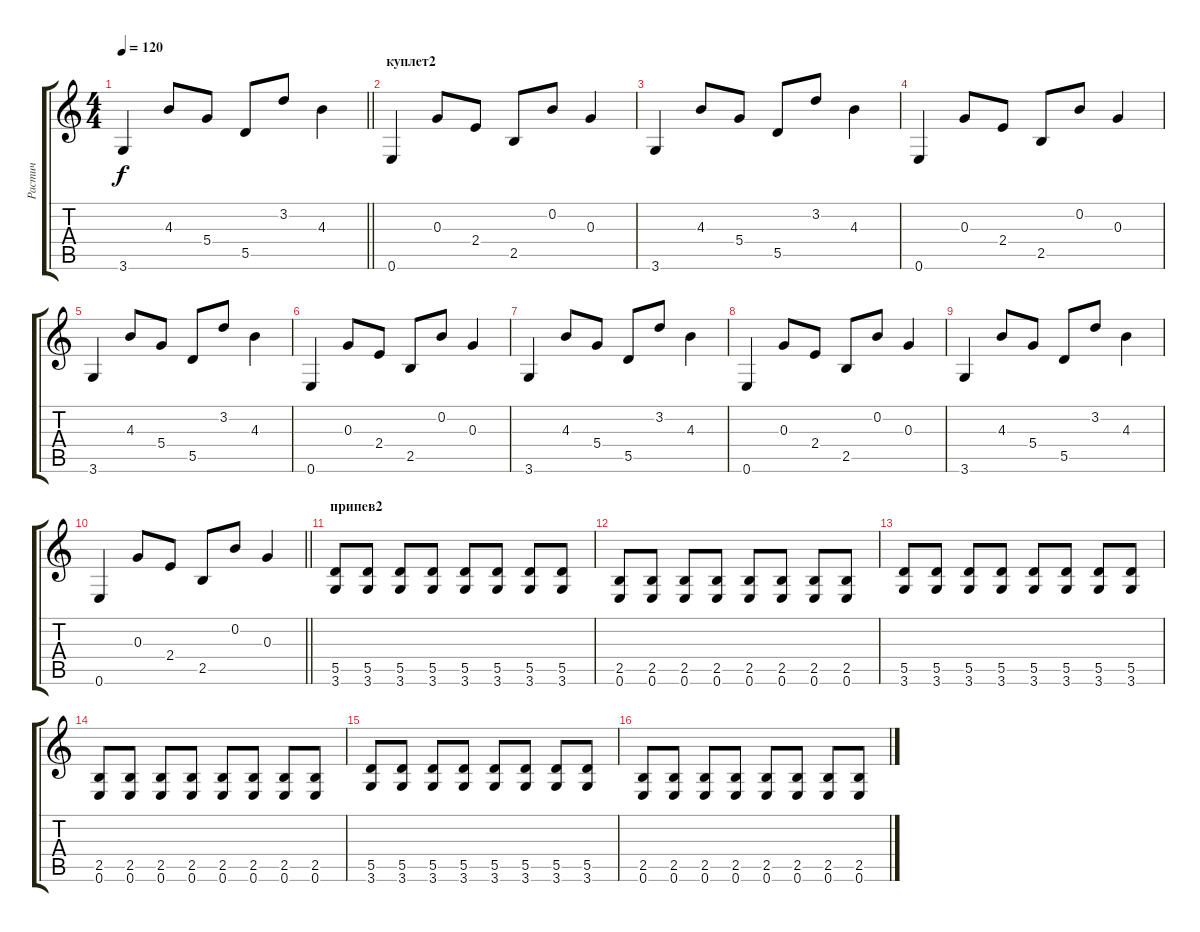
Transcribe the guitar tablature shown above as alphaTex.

\track ("Растич" "Растич") {instrument distortionguitar}
\staff {score tabs}
\tuning (E4 B3 G3 D3 A2 E2) {hide}
\ts (4 4)
\tempo 120
\clef g2
\barLineRight lightlight
\ks c
3.6.4{dy f} 4.3.8 5.4.8 5.5.8 3.2.8 4.3.4 |
\section ("" "куплет2")
0.6.4 0.3.8 2.4.8 2.5.8 0.2.8 0.3.4 |
3.6.4 4.3.8 5.4.8 5.5.8 3.2.8 4.3.4 |
0.6.4 0.3.8 2.4.8 2.5.8 0.2.8 0.3.4 |
3.6.4 4.3.8 5.4.8 5.5.8 3.2.8 4.3.4 |
0.6.4 0.3.8 2.4.8 2.5.8 0.2.8 0.3.4 |
3.6.4 4.3.8 5.4.8 5.5.8 3.2.8 4.3.4 |
0.6.4 0.3.8 2.4.8 2.5.8 0.2.8 0.3.4 |
3.6.4 4.3.8 5.4.8 5.5.8 3.2.8 4.3.4 |
\barLineRight lightlight
0.6.4 0.3.8 2.4.8 2.5.8 0.2.8 0.3.4 |
\section ("" "припев2")
(5.5 3.6).8{instrument distortionguitar} (5.5 3.6).8 (5.5 3.6).8 (5.5 3.6).8 (5.5 3.6).8 (5.5 3.6).8 (5.5 3.6).8 (5.5 3.6).8 |
(2.5 0.6).8 (2.5 0.6).8 (2.5 0.6).8 (2.5 0.6).8 (2.5 0.6).8 (2.5 0.6).8 (2.5 0.6).8 (2.5 0.6).8 |
(5.5 3.6).8 (5.5 3.6).8 (5.5 3.6).8 (5.5 3.6).8 (5.5 3.6).8 (5.5 3.6).8 (5.5 3.6).8 (5.5 3.6).8 |
(2.5 0.6).8 (2.5 0.6).8 (2.5 0.6).8 (2.5 0.6).8 (2.5 0.6).8 (2.5 0.6).8 (2.5 0.6).8 (2.5 0.6).8 |
(5.5 3.6).8 (5.5 3.6).8 (5.5 3.6).8 (5.5 3.6).8 (5.5 3.6).8 (5.5 3.6).8 (5.5 3.6).8 (5.5 3.6).8 |
(2.5 0.6).8 (2.5 0.6).8 (2.5 0.6).8 (2.5 0.6).8 (2.5 0.6).8 (2.5 0.6).8 (2.5 0.6).8 (2.5 0.6).8
